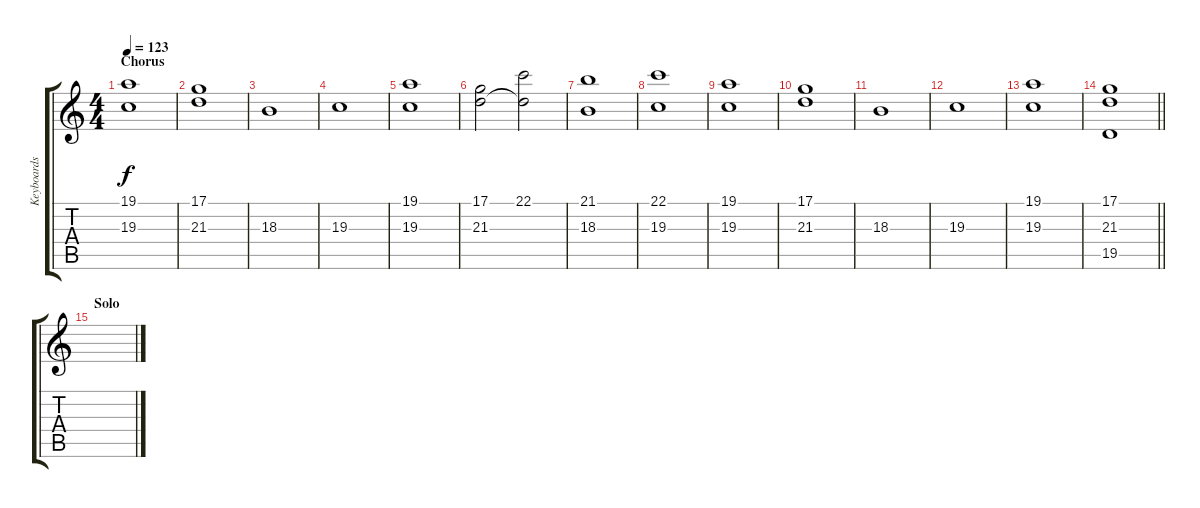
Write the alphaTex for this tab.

\track ("Keyboards" "Keyboards") {instrument synthstrings2}
\staff {score tabs}
\tuning (D4 A3 F3 C3 G2 D2) {hide}
\ts (4 4)
\section ("" "Chorus")
\tempo 123
\clef g2
\ks c
(19.1 19.3).1{dy f} |
(17.1 21.3).1 |
18.3.1 |
19.3.1 |
(19.1 19.3).1 |
(17.1 21.3).2 (22.1 21.3{t}).2 |
(21.1 18.3).1 |
(22.1 19.3).1 |
(19.1 19.3).1 |
(17.1 21.3).1 |
18.3.1 |
19.3.1 |
(19.1 19.3).1 |
\barLineRight lightlight
(17.1 21.3 19.5).1 |
\section ("" "Solo")
